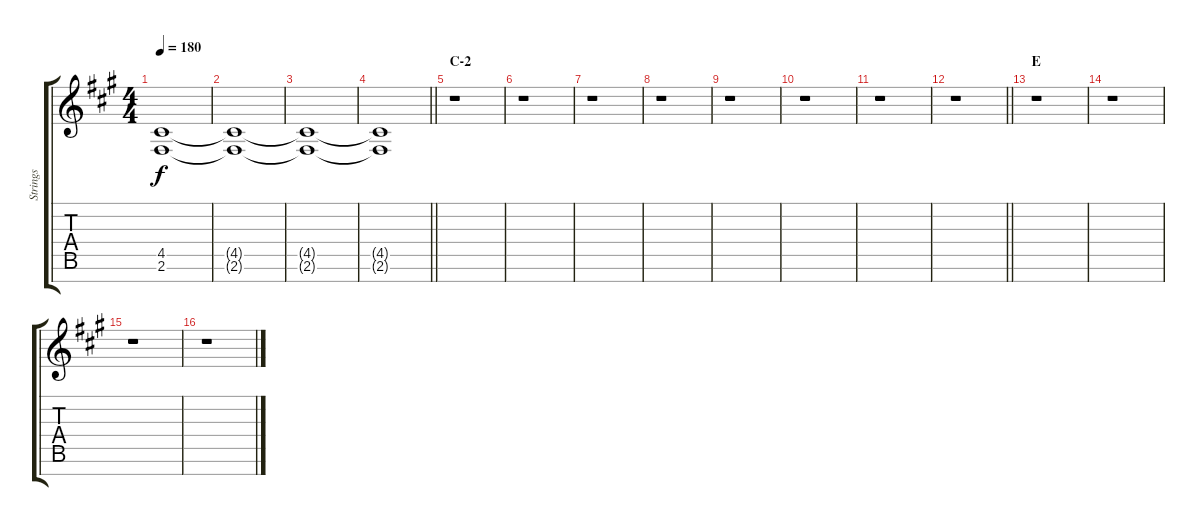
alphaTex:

\track ("Strings" "Strings") {instrument stringensemble1}
\staff {score tabs}
\tuning (E5 B4 G4 D4 A3 E3 B2) {hide}
\ts (4 4)
\tempo 180
\clef g2
\ks a
(4.5{t} 2.6{t}).1{dy f} |
(4.5{t} 2.6{t}).1 |
(4.5{t} 2.6{t}).1 |
\barLineRight lightlight
(4.5{t} 2.6{t}).1 |
\section ("" "C-2")
r.1 |
r.1 |
r.1 |
r.1 |
r.1 |
r.1 |
r.1 |
\barLineRight lightlight
r.1 |
\section ("" "E")
r.1 |
r.1 |
r.1 |
r.1
